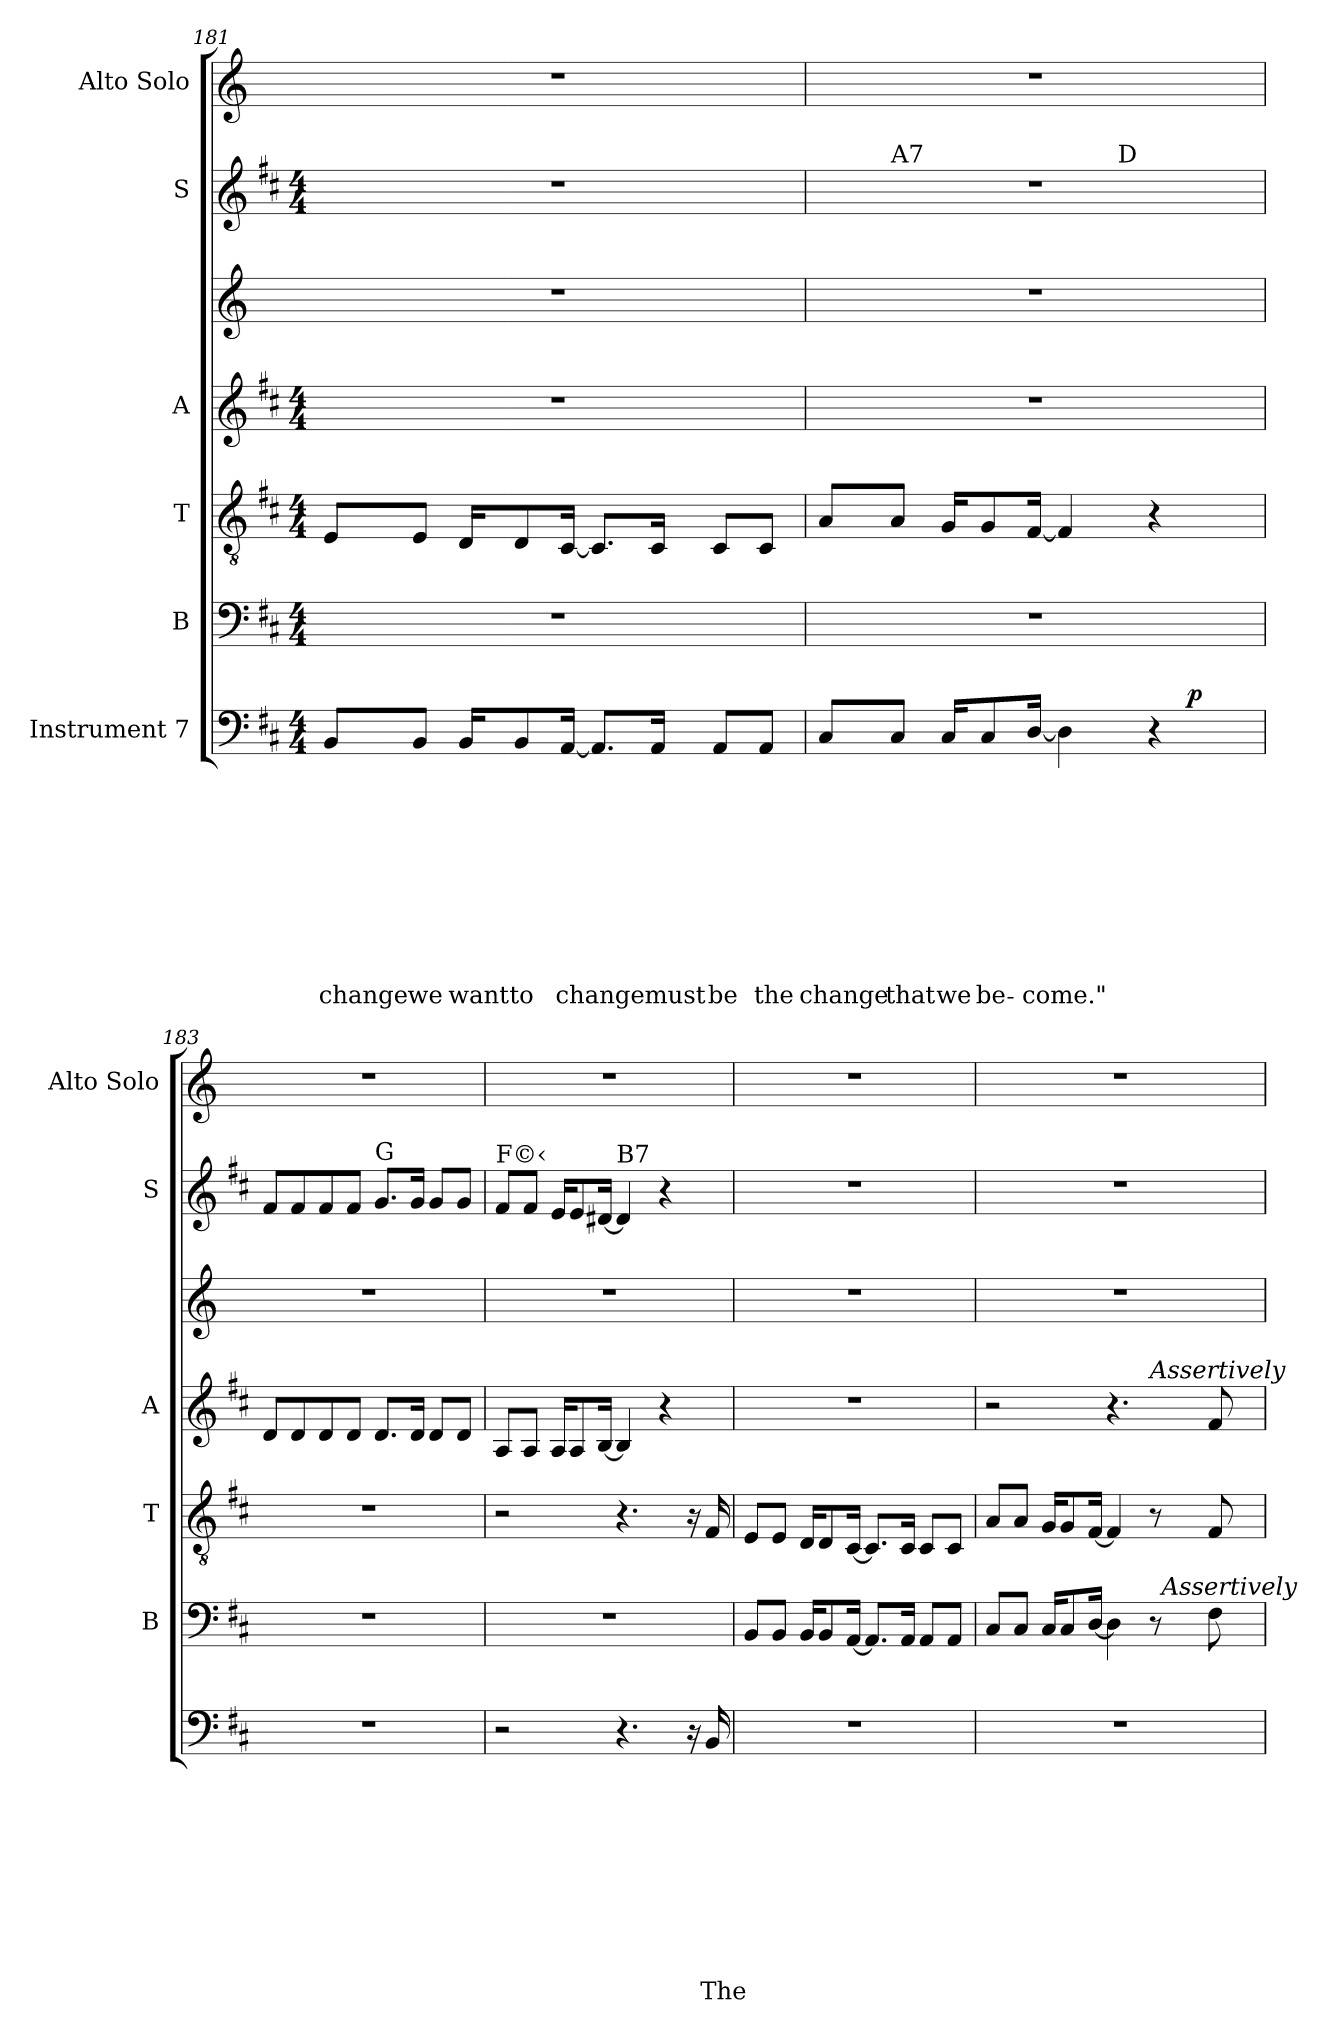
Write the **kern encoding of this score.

**kern	**text	**text	**text	**text	**text	**text	**text	**text	**text	**text	**dynam	**kern	**kern	**kern	**kern	**kern	**kern
*part7	*part7	*part7	*part7	*part7	*part7	*part7	*part7	*part7	*part7	*part7	*part7	*part6	*part5	*part4	*part3	*part2	*part1
*staff7	*staff7	*staff7	*staff7	*staff7	*staff7	*staff7	*staff7	*staff7	*staff7	*staff7	*staff7	*staff6	*staff5	*staff4	*staff3	*staff2	*staff1
*I"Instrument 7	*	*	*	*	*	*	*	*	*	*	*	*I"B	*I"T	*I"A	*	*I"S	*I"Alto Solo
*	*	*	*	*	*	*	*	*	*	*	*	*I'B	*I'T	*I'A	*	*I'S	*I'Alto Solo
*clefF4	*	*	*	*	*	*	*	*	*	*	*	*clefF4	*clefGv2	*clefG2	*clefG2	*clefG2	*clefG2
*k[f#c#]	*	*	*	*	*	*	*	*	*	*	*	*k[f#c#]	*k[f#c#]	*k[f#c#]	*k[]	*k[f#c#]	*k[]
*D:	*	*	*	*	*	*	*	*	*	*	*	*D:	*D:	*D:	*C:	*D:	*C:
*M4/4	*	*	*	*	*	*	*	*	*	*	*	*M4/4	*M4/4	*M4/4	*	*M4/4	*
=181	=181	=181	=181	=181	=181	=181	=181	=181	=181	=181	=181	=181	=181	=181	=181	=181	=181
!	!	!	!	!	!	!	!	!	!	!LO:LY:b	!	!	!	!	!	!	!
8BB/L	.	.	.	.	.	.	.	.	.	change	.	1r	8E/L	1r	1r	1r	1r
!	!	!	!	!	!	!	!	!	!	!LO:LY:b	!	!	!	!	!	!	!
8BB/J	.	.	.	.	.	.	.	.	.	we	.	.	8E/J	.	.	.	.
!	!	!	!	!	!	!	!	!	!	!LO:LY:b	!	!	!	!	!	!	!
16BB/KL	.	.	.	.	.	.	.	.	.	want	.	.	16D/KL	.	.	.	.
!	!	!	!	!	!	!	!	!	!	!LO:LY:b	!	!	!	!	!	!	!
8BB/	.	.	.	.	.	.	.	.	.	to	.	.	8D/	.	.	.	.
!	!	!	!	!	!	!	!	!	!	!LO:LY:b	!	!	!	!	!	!	!
[<16AA/Jk	.	.	.	.	.	.	.	.	.	change	.	.	[<16C#/Jk	.	.	.	.
8.AA/L]	.	.	.	.	.	.	.	.	.	.	.	.	8.C#/L]	.	.	.	.
!	!	!	!	!	!	!	!	!	!	!LO:LY:b	!	!	!	!	!	!	!
16AA/Jk	.	.	.	.	.	.	.	.	.	must	.	.	16C#/Jk	.	.	.	.
!	!	!	!	!	!	!	!	!	!	!LO:LY:b	!	!	!	!	!	!	!
8AA/L	.	.	.	.	.	.	.	.	.	be	.	.	8C#/L	.	.	.	.
!	!	!	!	!	!	!	!	!	!	!LO:LY:b	!	!	!	!	!	!	!
8AA/J	.	.	.	.	.	.	.	.	.	the	.	.	8C#/J	.	.	.	.
!!LO:LB:g=z
=182	=182	=182	=182	=182	=182	=182	=182	=182	=182	=182	=182	=182	=182	=182	=182	=182	=182
!	!	!	!	!	!	!	!	!	!	!LO:LY:b	!	!	!	!	!	!	!
*^	*	*	*	*	*	*	*	*	*	*	*	*	*	*	*	*^	*
*	*	*	*	*	*	*	*	*	*	*	*	*	*	*	*	*	*	*^	*
8C#/L	2ryy	.	.	.	.	.	.	.	.	.	change	.	1r	8A/L	1r	1r	1r	8ryy	2ryy	1r
!	!	!	!	!	!	!	!	!	!	!	!	!	!	!	!	!	!	!LO:TX:a:t=A7	!	!
!	!	!	!	!	!	!	!	!	!	!	!LO:LY:b	!	!	!	!	!	!	!	!	!
8C#/J	.	.	.	.	.	.	.	.	.	.	that	.	.	8A/J	.	.	.	2..ryy	.	.
!	!	!	!	!	!	!	!	!	!	!	!LO:LY:b	!	!	!	!	!	!	!	!	!
16C#/KL	.	.	.	.	.	.	.	.	.	.	we	.	.	16G/KL	.	.	.	.	.	.
!	!	!	!	!	!	!	!	!	!	!	!LO:LY:b	!	!	!	!	!	!	!	!	!
8C#/	.	.	.	.	.	.	.	.	.	.	be-	.	.	8G/	.	.	.	.	.	.
!	!	!	!	!	!	!	!	!	!	!	!LO:LY:b	!	!	!	!	!	!	!	!	!
[<16D/Jk	.	.	.	.	.	.	.	.	.	.	-come."	.	.	[<16F#/Jk	.	.	.	.	.	.
4D\]	4ryy	.	.	.	.	.	.	.	.	.	.	.	.	4F#/]	.	.	.	.	8.ryy	.
!	!	!	!	!	!	!	!	!	!	!	!	!	!	!	!	!	!	!	!LO:TX:a:t=D	!
.	.	.	.	.	.	.	.	.	.	.	.	.	.	.	.	.	.	.	4ryy	.
4r	16.ryy	.	.	.	.	.	.	.	.	.	.	.	.	4r	.	.	.	.	.	.
!	!	!	!	!	!	!	!	!	!	!	!	!LO:DY:b	!	!	!	!	!	!	!	!
.	8ryy	.	.	.	.	.	.	.	.	.	.	p	.	.	.	.	.	.	.	.
.	.	.	.	.	.	.	.	.	.	.	.	.	.	.	.	.	.	.	16ryy	.
.	32ryy	.	.	.	.	.	.	.	.	.	.	.	.	.	.	.	.	.	.	.
*v	*v	*	*	*	*	*	*	*	*	*	*	*	*	*	*	*	*v	*v	*v	*
=183	=183	=183	=183	=183	=183	=183	=183	=183	=183	=183	=183	=183	=183	=183	=183	=183	=183
1r	.	.	.	.	.	.	.	.	.	.	.	1r	1r	8d/L	1r	8f#/L	1r
.	.	.	.	.	.	.	.	.	.	.	.	.	.	8d/	.	8f#/	.
.	.	.	.	.	.	.	.	.	.	.	.	.	.	8d/	.	8f#/	.
.	.	.	.	.	.	.	.	.	.	.	.	.	.	8d/J	.	8f#/J	.
!	!	!	!	!	!	!	!	!	!	!	!	!	!	!	!	!LO:TX:a:t=G	!
.	.	.	.	.	.	.	.	.	.	.	.	.	.	8.d/L	.	8.g/L	.
.	.	.	.	.	.	.	.	.	.	.	.	.	.	16d/Jk	.	16g/Jk	.
.	.	.	.	.	.	.	.	.	.	.	.	.	.	8d/L	.	8g/L	.
.	.	.	.	.	.	.	.	.	.	.	.	.	.	8d/J	.	8g/J	.
=184	=184	=184	=184	=184	=184	=184	=184	=184	=184	=184	=184	=184	=184	=184	=184	=184	=184
!	!	!	!	!	!	!	!	!	!	!	!	!	!	!	!	!LO:TX:a:t=F©‹	!
2r	.	.	.	.	.	.	.	.	.	.	.	1r	2r	8A/L	1r	8f#/L	1r
.	.	.	.	.	.	.	.	.	.	.	.	.	.	8A/J	.	8f#/J	.
.	.	.	.	.	.	.	.	.	.	.	.	.	.	16A/KL	.	16e/KL	.
.	.	.	.	.	.	.	.	.	.	.	.	.	.	8A/	.	8e/	.
.	.	.	.	.	.	.	.	.	.	.	.	.	.	[<16B/Jk	.	[<16d#X/Jk	.
!	!	!	!	!	!	!	!	!	!	!	!	!	!	!	!	!LO:TX:a:t=B7	!
4.r	.	.	.	.	.	.	.	.	.	.	.	.	4.r	4B/]	.	4d#/]	.
.	.	.	.	.	.	.	.	.	.	.	.	.	.	4r	.	4r	.
16rC	.	.	.	.	.	.	.	.	.	.	.	.	16rA	.	.	.	.
!	!	!	!	!	!	!	!	!	!	!LO:LY:b	!	!	!	!	!	!	!
16BB/	.	.	.	.	.	.	.	.	.	The	.	.	16F#/	.	.	.	.
!!LO:PB:g=z
=185	=185	=185	=185	=185	=185	=185	=185	=185	=185	=185	=185	=185	=185	=185	=185	=185	=185
1r	.	.	.	.	.	.	.	.	.	.	.	8BB/L	8E/L	1r	1r	1r	1r
.	.	.	.	.	.	.	.	.	.	.	.	8BB/J	8E/J	.	.	.	.
.	.	.	.	.	.	.	.	.	.	.	.	16BB/KL	16D/KL	.	.	.	.
.	.	.	.	.	.	.	.	.	.	.	.	8BB/	8D/	.	.	.	.
.	.	.	.	.	.	.	.	.	.	.	.	[<16AA/Jk	[<16C#/Jk	.	.	.	.
.	.	.	.	.	.	.	.	.	.	.	.	8.AA/L]	8.C#/L]	.	.	.	.
.	.	.	.	.	.	.	.	.	.	.	.	16AA/Jk	16C#/Jk	.	.	.	.
.	.	.	.	.	.	.	.	.	.	.	.	8AA/L	8C#/L	.	.	.	.
.	.	.	.	.	.	.	.	.	.	.	.	8AA/J	8C#/J	.	.	.	.
=186	=186	=186	=186	=186	=186	=186	=186	=186	=186	=186	=186	=186	=186	=186	=186	=186	=186
*	*	*	*	*	*	*	*	*	*	*	*	*^	*	*^	*	*	*
1r	.	.	.	.	.	.	.	.	.	.	.	8C#/L	2ryy	8A/L	2r	2.ryy	1r	1r	1r
.	.	.	.	.	.	.	.	.	.	.	.	8C#/J	.	8A/J	.	.	.	.	.
.	.	.	.	.	.	.	.	.	.	.	.	16C#/KL	.	16G/KL	.	.	.	.	.
.	.	.	.	.	.	.	.	.	.	.	.	8C#/	.	8G/	.	.	.	.	.
.	.	.	.	.	.	.	.	.	.	.	.	[<16D/Jk	.	[<16F#/Jk	.	.	.	.	.
.	.	.	.	.	.	.	.	.	.	.	.	4D\]	4ryy	4F#/]	4.r	.	.	.	.
!	!	!	!	!	!	!	!	!	!	!	!	!	!	!	!	!LO:TX:a:i:t=Assertively	!	!	!
.	.	.	.	.	.	.	.	.	.	.	.	8r	32ryy	8r	.	4ryy	.	.	.
!	!	!	!	!	!	!	!	!	!	!	!	!	!LO:TX:a:i:t=Assertively	!	!	!	!	!	!
.	.	.	.	.	.	.	.	.	.	.	.	.	8..ryy	.	.	.	.	.	.
.	.	.	.	.	.	.	.	.	.	.	.	8F#\	.	8F#/	8f#/	.	.	.	.
*	*	*	*	*	*	*	*	*	*	*	*	*v	*v	*	*v	*v	*	*	*
=	=	=	=	=	=	=	=	=	=	=	=	=	=	=	=	=	=
*-	*-	*-	*-	*-	*-	*-	*-	*-	*-	*-	*-	*-	*-	*-	*-	*-	*-
